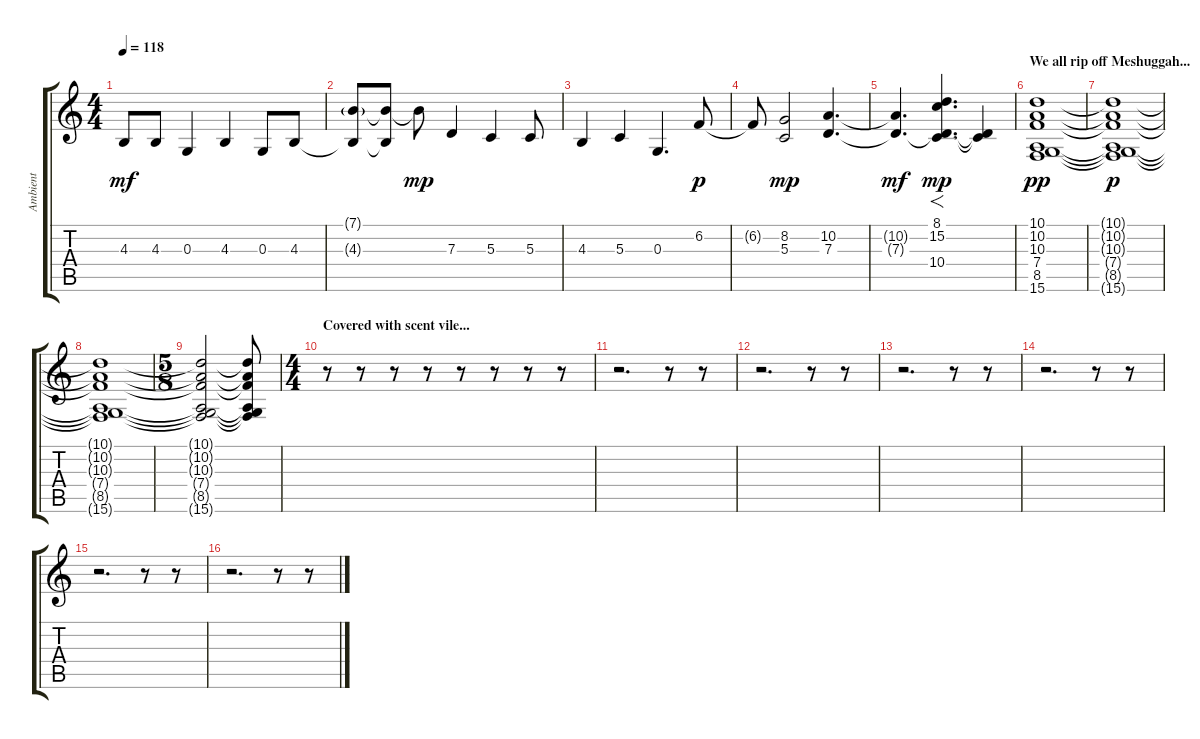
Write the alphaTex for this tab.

\track ("Ambient" "Ambient") {instrument fx6goblins}
\staff {score tabs}
\tuning (E4 B3 G3 D3 A2 E2) {hide}
\ts (4 4)
\tempo 118
\clef g2
\ks c
4.3{t}.8{dy mf} 4.3.8 0.3.4 4.3.4 0.3.8 4.3.8 |
(7.1{g} 4.3{t}).8 (7.1{t} 4.3{t}).8 7.1{t}.8{dy mp} 7.3.4 5.3.4 5.3.8 |
4.3.4 5.3.4 0.3.4{d} 6.2.8{dy p} |
6.2{t}.8 (8.2 5.3).2{dy mp} (10.2 7.3).4{d} |
(10.2{t} 7.3{t}).4{d dy mf} (8.1 15.2 7.3{t} 10.4).4{f d dy mp} (7.3{t} 10.4{t}).4 |
\section ("" "We all rip off Meshuggah...")
(10.1 10.2 10.3 7.4 8.5 15.6).1{dy pp} |
(10.1{t} 10.2{t} 10.3{t} 7.4{t} 8.5{t} 15.6{t}).1{dy p} |
(10.1{t} 10.2{t} 10.3{t} 7.4{t} 8.5{t} 15.6{t}).1 |
\ts (5 8)
(10.1{t} 10.2{t} 10.3{t} 7.4{t} 8.5{t} 15.6{t}).2 (10.1{t} 10.2{t} 10.3{t} 7.4{t} 8.5{t} 15.6{t}).8 |
\ts (4 4)
\section ("" "Covered with scent vile...")
r.8 r.8 r.8 r.8 r.8 r.8 r.8 r.8 |
r.2{d} r.8 r.8 |
r.2{d} r.8 r.8 |
r.2{d} r.8 r.8 |
r.2{d} r.8 r.8 |
r.2{d} r.8 r.8 |
r.2{d} r.8 r.8
